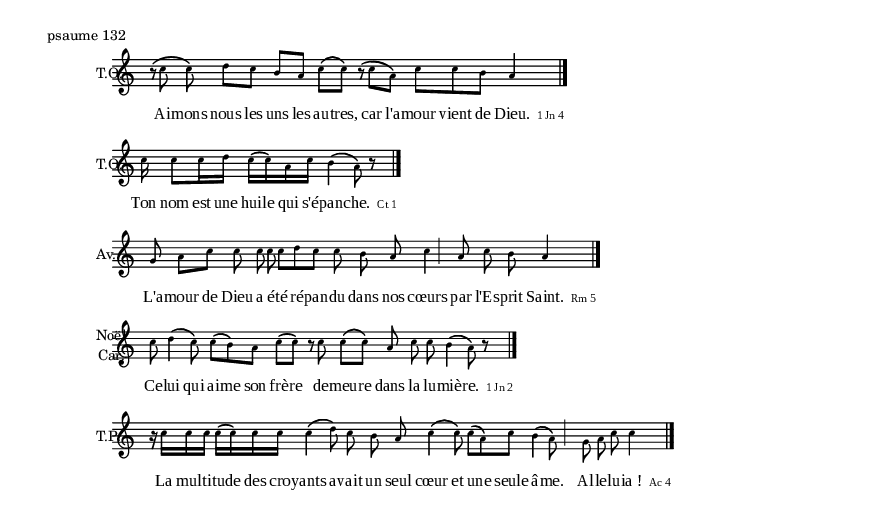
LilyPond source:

\version "2.12.0"
 \include "definitions.ly"
 \markup {psaume  132}


\relative c'' { 
	\new Staff {
		\cadenzaOn
		
		\set Staff.instrumentName = \markup{ \center-column { T.O. } }
		\times 2/3 { r8\( c c\) } d[ c] b[ a] c[\( c\)]  \pespace
		\times 2/3 { r8\( c[ a]\) }
		\times 2/3 { c[ c b] } a4		
		\endBar
	}

	\addlyrics {
		
		Ai -- mons nous les uns les au -- tres, car l'a -- mour vient de Dieu.


		\markup { \citation #"1 Jn 4" } }
	
	
}
\relative c'' { 
	\new Staff {
		\cadenzaOn
		\set Staff.instrumentName = \markup{ \center-column { T.O. } }
		s16 c16 c8[ c16 d] c[\( c\) a c] \stemDown b4\( a8\) r8
		\endBar
	}
	\addlyrics {
		Ton nom est une hui -- le qui s'é -- pan -- che.
		\markup { \citation #"Ct 1" } }
	}

\relative c'' { 
	\new Staff {
		\cadenzaOn
		
		\set Staff.instrumentName = \markup{ \center-column { Av. } }
		 g8 a[ c] 
		\times 2/3 { c c c }
		\times 2/3 { c[ d c] } 
		\times 2/3 { c b a }
		c4 \cesure  \pespace
		\times 2/3 {a8 c b } a4
		\endBar
	}

	\addlyrics {
		
		L'a -- mour de Dieu a é -- té ré -- pan -- du dans nos cœurs par l'Es -- prit Saint.

		\markup { \citation #"Rm 5" } }
	
	
}


\relative c'' { 
	\new Staff {
		\cadenzaOn
		
		\set Staff.instrumentName = \markup{ \center-column { Noël Car. } }
		 c8 
		\times 2/3 { d4\( c8\) }
		\times 2/3 { c[\( b\) a] }  
		c[\( c\)] 
		\pespace
		r c c[\( c\)] 
		\times 2/3 { a c c } 
		\stemDown
		b4\( a8\) r 
		\stemNeutral
		\endBar
	}

	\addlyrics {
		
		Ce -- lui qui ai -- me son frè -- re de -- meu -- re dans la lu -- miè -- re. 

		\markup { \citation #"1 Jn 2" } }
	
}

\relative c'' { 
	\new Staff {
		\cadenzaOn
		
		\set Staff.instrumentName = \markup{ \center-column { T.P. } }
		r16 c[ c c] c[\( c\) c c] 
		\times 2/3 { c4\( d8\) }
		\times 2/3 { c b a } 
		\times 2/3 { c4\( c8\) }
		\times 2/3 { c[\( a\) c] }\stemDown
		b4\( a8\) \cesure
		\pespace
		\times 2/3 { g a c } c4
		
		
		\endBar
	}

	\addlyrics {
		
		La mul -- ti -- tu -- de des cro -- yants a -- vait un seul cœur et u -- ne seule â -- me. Al -- le -- lu -- "ia !"

		\markup { \citation #"Ac 4" } }
	
	
}
